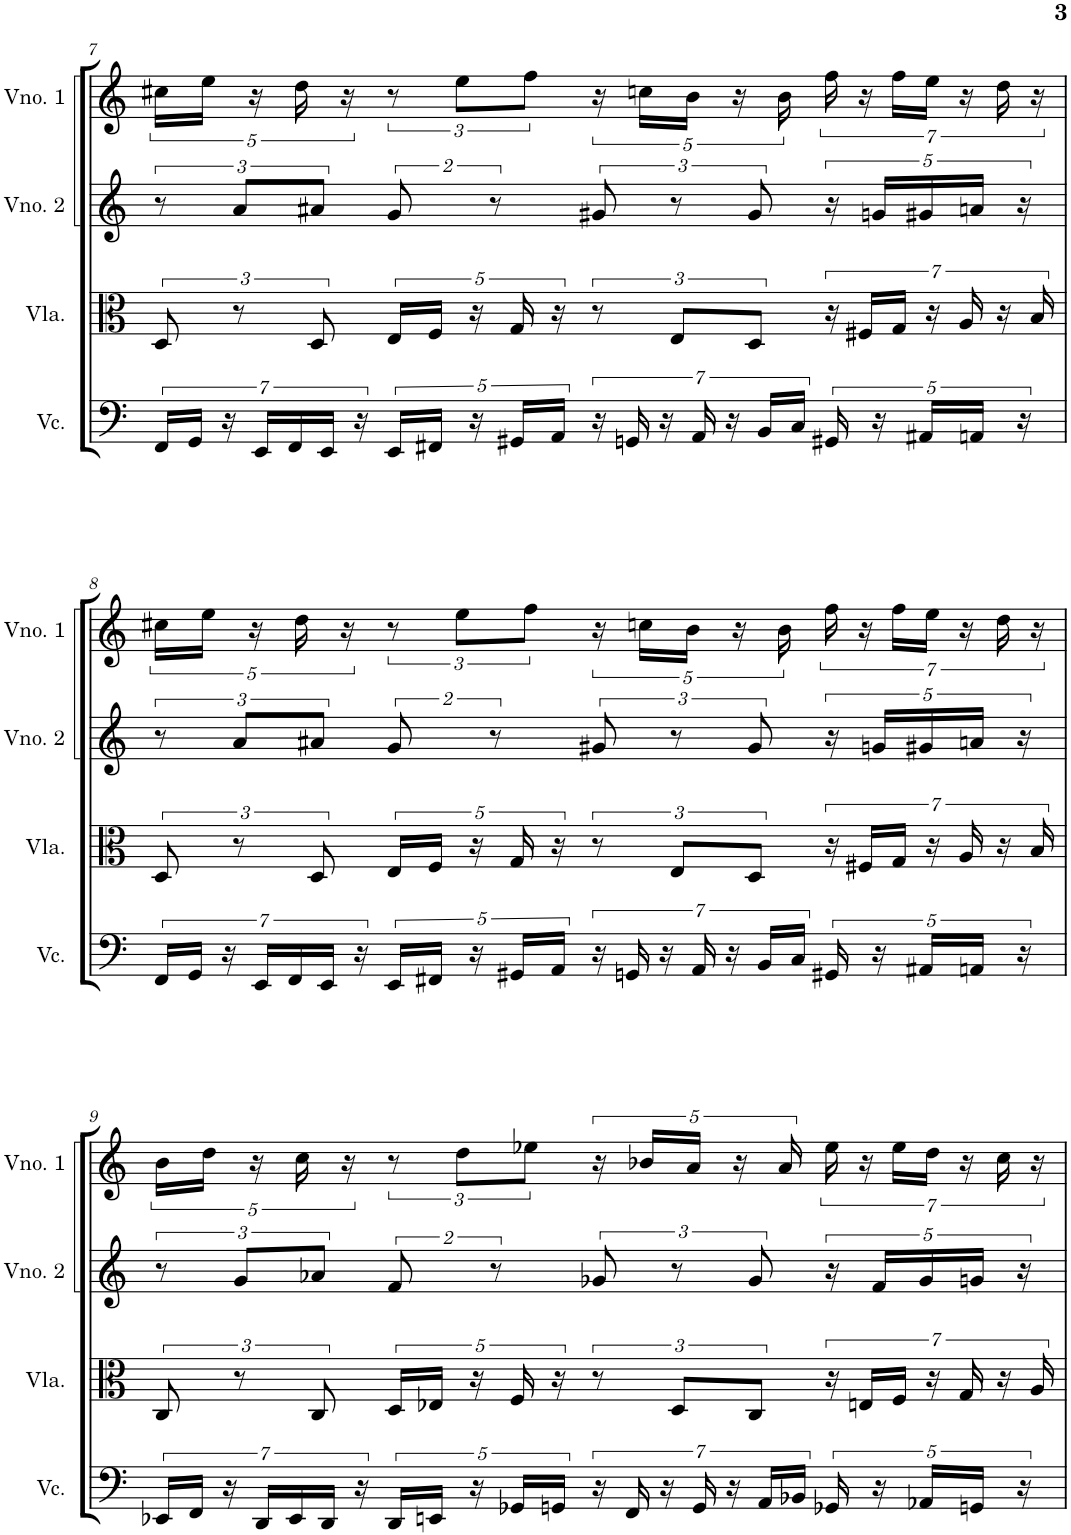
**kern	**kern	**kern	**kern
*part4	*part3	*part2	*part1
*staff4	*staff3	*staff2	*staff1
*I"Violoncelo	*I"Viola	*I"Violino 2	*I"Violino 1
*I'Vc.	*I'Vla.	*I'Vno. 2	*I'Vno. 1
!!LO:PB:g=z
*clefF4	*clefC3	*clefG2	*clefG2
*k[]	*k[]	*k[]	*k[]
*M4/4	*M4/4	*M4/4	*M4/4
=7	=7	=7	=7
28FF/LL	12D/	12r	20cc#X\LL
28GG/JJ	.	.	.
.	.	.	20ee\JJ
28r	.	.	.
.	12r	12a/L	.
.	.	.	20r
28EE/LL	.	.	.
28FF/	.	.	.
.	.	.	20dd\
.	12D/	12a#X/J	.
28EE/JJ	.	.	.
.	.	.	20r
28r	.	.	.
20EE/LL	20E/LL	8g/	12r
20FF#X/JJ	20F/JJ	.	.
.	.	.	12ee\L
20r	20r	.	.
.	.	8r	.
20GG#X/LL	20G/	.	.
.	.	.	12ff\J
20AA/JJ	20r	.	.
28r	12r	12g#X/	20r
28GGn/	.	.	.
.	.	.	20ccn\LL
28r	.	.	.
.	12E/L	12r	.
.	.	.	20b\JJ
28AA/	.	.	.
28r	.	.	.
.	.	.	20r
.	12D/J	12g#/	.
28BB/LL	.	.	.
.	.	.	20b\
28C/JJ	.	.	.
20GG#X/	28r	20r	28ff\
.	28F#X/LL	.	28r
20r	.	20gn/LL	.
.	28G/JJ	.	28ff\LL
20AA#X/LL	.	20g#X/	.
.	28r	.	28ee\JJ
.	28A/	.	28r
20AAn/JJ	.	20an/JJ	.
.	28r	.	28dd\
20r	.	20r	.
.	28B/	.	28r
!!LO:LB:g=z
=8	=8	=8	=8
28FF/LL	12D/	12r	20cc#X\LL
28GG/JJ	.	.	.
.	.	.	20ee\JJ
28r	.	.	.
.	12r	12a/L	.
.	.	.	20r
28EE/LL	.	.	.
28FF/	.	.	.
.	.	.	20dd\
.	12D/	12a#X/J	.
28EE/JJ	.	.	.
.	.	.	20r
28r	.	.	.
20EE/LL	20E/LL	8g/	12r
20FF#X/JJ	20F/JJ	.	.
.	.	.	12ee\L
20r	20r	.	.
.	.	8r	.
20GG#X/LL	20G/	.	.
.	.	.	12ff\J
20AA/JJ	20r	.	.
28r	12r	12g#X/	20r
28GGn/	.	.	.
.	.	.	20ccn\LL
28r	.	.	.
.	12E/L	12r	.
.	.	.	20b\JJ
28AA/	.	.	.
28r	.	.	.
.	.	.	20r
.	12D/J	12g#/	.
28BB/LL	.	.	.
.	.	.	20b\
28C/JJ	.	.	.
20GG#X/	28r	20r	28ff\
.	28F#X/LL	.	28r
20r	.	20gn/LL	.
.	28G/JJ	.	28ff\LL
20AA#X/LL	.	20g#X/	.
.	28r	.	28ee\JJ
.	28A/	.	28r
20AAn/JJ	.	20an/JJ	.
.	28r	.	28dd\
20r	.	20r	.
.	28B/	.	28r
!!LO:LB:g=z
=9	=9	=9	=9
28EE-X/LL	12C/	12r	20b\LL
28FF/JJ	.	.	.
.	.	.	20dd\JJ
28r	.	.	.
.	12r	12g/L	.
.	.	.	20r
28DD/LL	.	.	.
28EE-/	.	.	.
.	.	.	20cc\
.	12C/	12a-X/J	.
28DD/JJ	.	.	.
.	.	.	20r
28r	.	.	.
20DD/LL	20D/LL	8f/	12r
20EEn/JJ	20E-X/JJ	.	.
.	.	.	12dd\L
20r	20r	.	.
.	.	8r	.
20GG-X/LL	20F/	.	.
.	.	.	12ee-X\J
20GGn/JJ	20r	.	.
28r	12r	12g-X/	20r
28FF/	.	.	.
.	.	.	20b-X/LL
28r	.	.	.
.	12D/L	12r	.
.	.	.	20a/JJ
28GG/	.	.	.
28r	.	.	.
.	.	.	20r
.	12C/J	12g-/	.
28AA/LL	.	.	.
.	.	.	20a/
28BB-X/JJ	.	.	.
20GG-X/	28r	20r	28ee-\
.	28En/LL	.	28r
20r	.	20f/LL	.
.	28F/JJ	.	28ee-\LL
20AA-X/LL	.	20g-/	.
.	28r	.	28dd\JJ
.	28G/	.	28r
20GGn/JJ	.	20gn/JJ	.
.	28r	.	28cc\
20r	.	20r	.
.	28A/	.	28r
=	=	=	=
*-	*-	*-	*-
